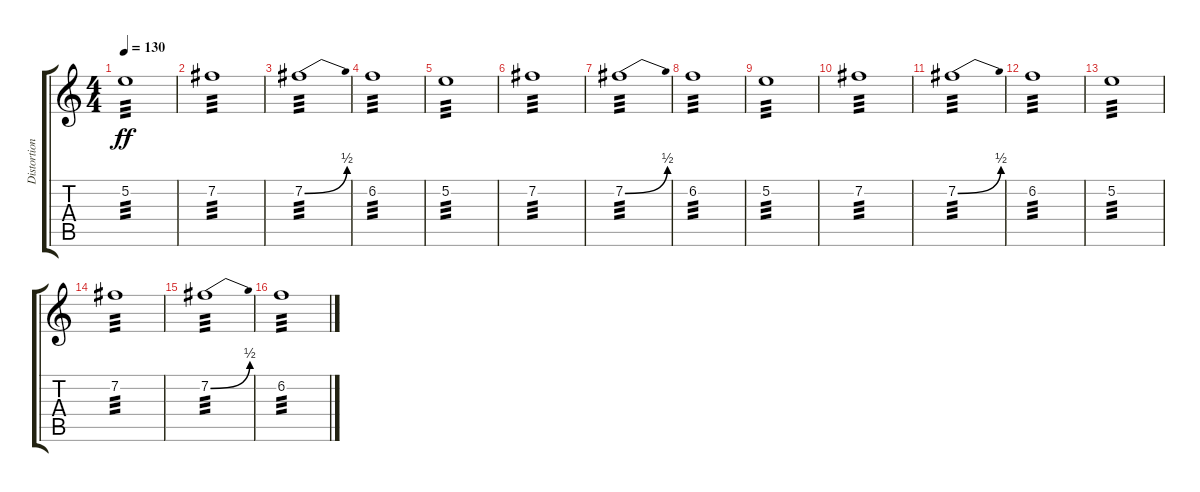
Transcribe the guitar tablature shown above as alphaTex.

\track ("Distortion Guitar 2" "Distortion") {instrument distortionguitar}
\staff {score tabs}
\tuning (E4 B3 G3 D3 A2 E2) {hide}
\ts (4 4)
\tempo 130
\clef g2
\ks c
5.2.1{tp 3 dy ff} |
7.2.1{tp 3} |
7.2{be (bend 0 0 60 2)}.1{tp 3} |
6.2.1{tp 3} |
5.2.1{tp 3} |
7.2.1{tp 3} |
7.2{be (bend 0 0 60 2)}.1{tp 3} |
6.2.1{tp 3} |
5.2.1{tp 3} |
7.2.1{tp 3} |
7.2{be (bend 0 0 60 2)}.1{tp 3} |
6.2.1{tp 3} |
5.2.1{tp 3} |
7.2.1{tp 3} |
7.2{be (bend 0 0 60 2)}.1{tp 3} |
6.2.1{tp 3}
